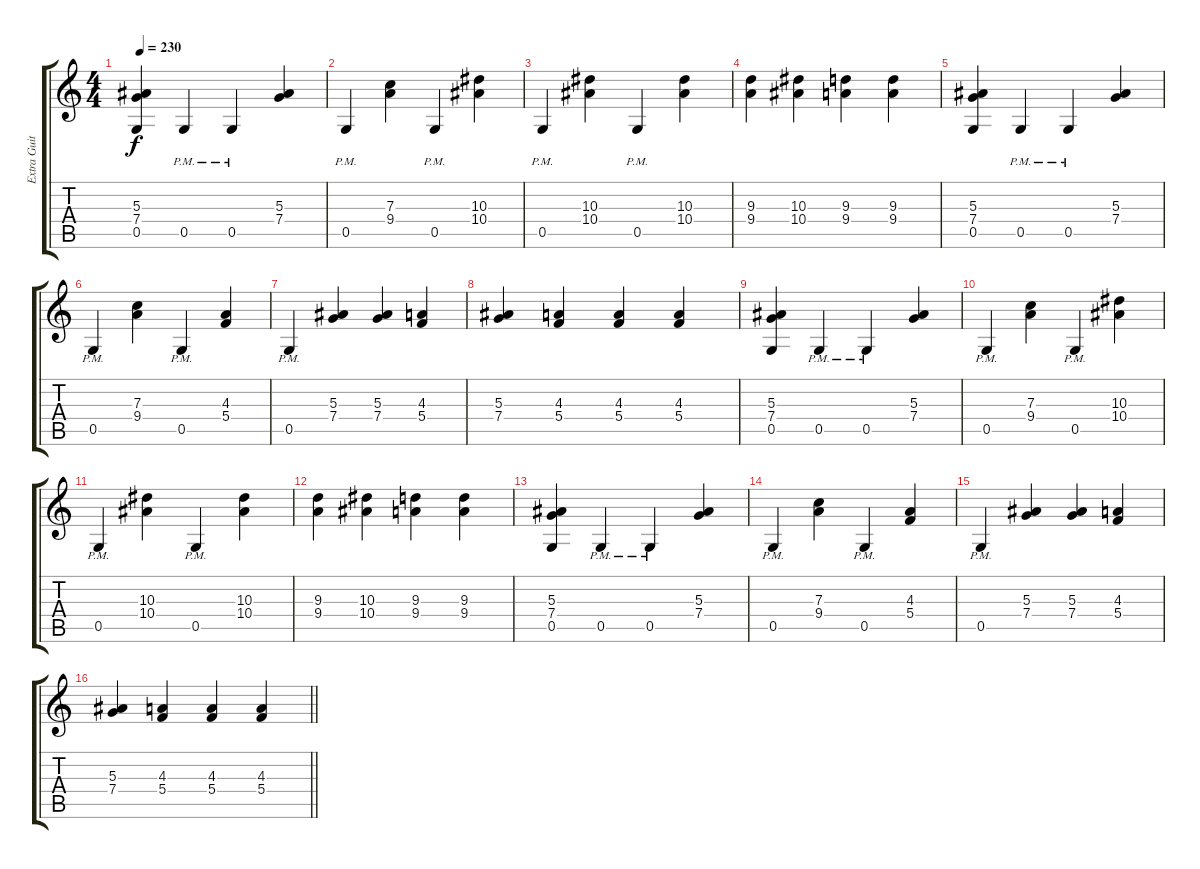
\track ("Extra Guitar" "Extra Guit") {instrument distortionguitar}
\staff {score tabs}
\tuning (D4 A3 F3 C3 G2 D2) {hide}
\ts (4 4)
\tempo 230
\clef g2
\ks c
(5.3 7.4 0.5).4{dy f} 0.5{pm}.4 0.5{pm}.4 (5.3 7.4).4 |
0.5{pm}.4 (7.3 9.4).4 0.5{pm}.4 (10.3 10.4).4 |
0.5{pm}.4 (10.3 10.4).4 0.5{pm}.4 (10.3 10.4).4 |
(9.3 9.4).4 (10.3 10.4).4 (9.3 9.4).4 (9.3 9.4).4 |
(5.3 7.4 0.5).4 0.5{pm}.4 0.5{pm}.4 (5.3 7.4).4 |
0.5{pm}.4 (7.3 9.4).4 0.5{pm}.4 (4.3 5.4).4 |
0.5{pm}.4 (5.3 7.4).4 (5.3 7.4).4 (4.3 5.4).4 |
(5.3 7.4).4 (4.3 5.4).4 (4.3 5.4).4 (4.3 5.4).4 |
(5.3 7.4 0.5).4 0.5{pm}.4 0.5{pm}.4 (5.3 7.4).4 |
0.5{pm}.4 (7.3 9.4).4 0.5{pm}.4 (10.3 10.4).4 |
0.5{pm}.4 (10.3 10.4).4 0.5{pm}.4 (10.3 10.4).4 |
(9.3 9.4).4 (10.3 10.4).4 (9.3 9.4).4 (9.3 9.4).4 |
(5.3 7.4 0.5).4 0.5{pm}.4 0.5{pm}.4 (5.3 7.4).4 |
0.5{pm}.4 (7.3 9.4).4 0.5{pm}.4 (4.3 5.4).4 |
0.5{pm}.4 (5.3 7.4).4 (5.3 7.4).4 (4.3 5.4).4 |
\barLineRight lightlight
(5.3 7.4).4 (4.3 5.4).4 (4.3 5.4).4 (4.3 5.4).4
